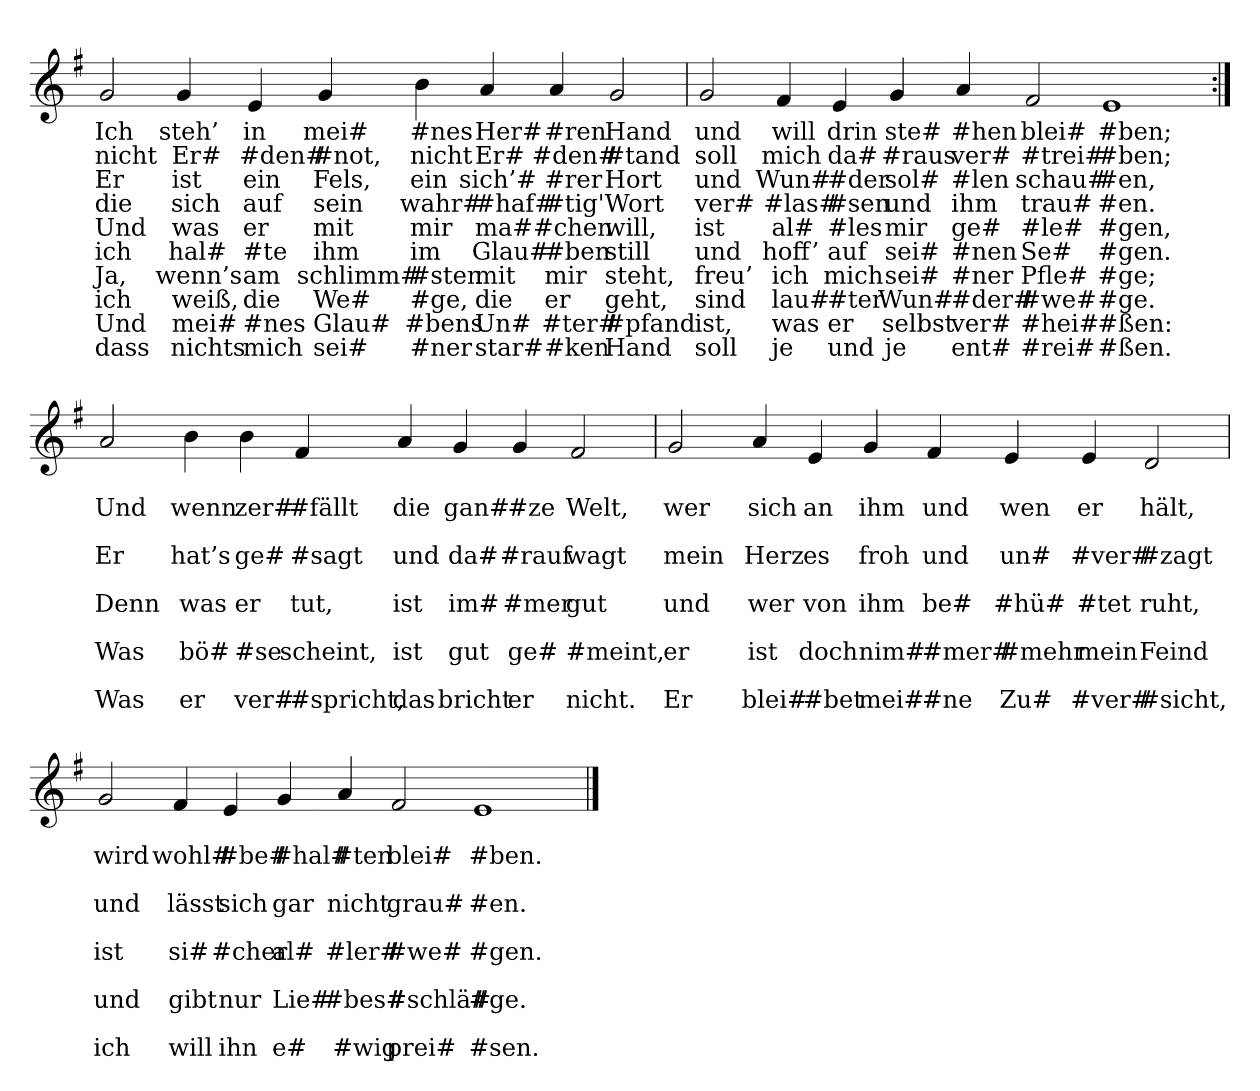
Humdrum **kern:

**kern	**text	**text	**text	**text	**text	**text	**text	**text	**text	**text
*part1	*part1	*part1	*part1	*part1	*part1	*part1	*part1	*part1	*part1	*part1
*staff1	*staff1	*staff1	*staff1	*staff1	*staff1	*staff1	*staff1	*staff1	*staff1	*staff1
*clefG2	*	*	*	*	*	*	*	*	*	*
*k[f#]	*	*	*	*	*	*	*	*	*	*
=	=	=	=	=	=	=	=	=	=	=
2g	Ich	nicht	Er	die	Und	ich	Ja,	ich	Und	dass
4g	steh’	Er#	ist	sich	was	hal#	wenn’s	weiß,	mei#	nichts
4e	in	#den#	ein	auf	er	#te	am	die	#nes	mich
4g	mei#	#not,	Fels,	sein	mit	ihm	schlimm#	We#	Glau#	sei#
4b	#nes	nicht	ein	wahr#	mir	im	#sten	#ge,	#bens	#ner
4a	Her#	Er#	sich’#	#haf#	ma#	Glau#	mit	die	Un#	star#
4a	#ren	#den#	#rer	#tig'	#chen	#ben	mir	er	#ter#	#ken
2g	Hand	#tand	Hort	Wort	will,	still	steht,	geht,	#pfand	Hand
=	=	=	=	=	=	=	=	=	=	=
2g	und	soll	und	ver#	ist	und	freu’	sind	ist,	soll
4f#	will	mich	Wun#	#las#	al#	hoff’	ich	lau#	was	je
4e	drin	da#	#der	#sen	#les	auf	mich	#ter	er	und
4g	ste#	#raus	sol#	und	mir	sei#	sei#	Wun#	selbst	je
4a	#hen	ver#	#len	ihm	ge#	#nen	#ner	#der#	ver#	ent#
2f#	blei#	#trei#	schau#	trau#	#le#	Se#	Pfle#	#we#	#hei#	#rei#
1e	#ben;	#ben;	#en,	#en.	#gen,	#gen.	#ge;	#ge.	#ßen:	#ßen.
=:|!	=:|!	=:|!	=:|!	=:|!	=:|!	=:|!	=:|!	=:|!	=:|!	=:|!
2a	.	Und	.	Er	.	Denn	.	Was	.	Was
4b	.	wenn	.	hat’s	.	was	.	bö#	.	er
4b	.	zer#	.	ge#	.	er	.	#se	.	ver#
4f#	.	#fällt	.	#sagt	.	tut,	.	scheint,	.	#spricht,
4a	.	die	.	und	.	ist	.	ist	.	das
4g	.	gan#	.	da#	.	im#	.	gut	.	bricht
4g	.	#ze	.	#rauf	.	#mer	.	ge#	.	er
2f#	.	Welt,	.	wagt	.	gut	.	#meint,	.	nicht.
=	=	=	=	=	=	=	=	=	=	=
2g	.	wer	.	mein	.	und	.	er	.	Er
4a	.	sich	.	Herz	.	wer	.	ist	.	blei#
4e	.	an	.	es	.	von	.	doch	.	#bet
4g	.	ihm	.	froh	.	ihm	.	nim#	.	mei#
4f#	.	und	.	und	.	be#	.	#mer#	.	#ne
4e	.	wen	.	un#	.	#hü#	.	#mehr	.	Zu#
4e	.	er	.	#ver#	.	#tet	.	mein	.	#ver#
2d	.	hält,	.	#zagt	.	ruht,	.	Feind	.	#sicht,
=	=	=	=	=	=	=	=	=	=	=
2g	.	wird	.	und	.	ist	.	und	.	ich
4f#	.	wohl#	.	lässt	.	si#	.	gibt	.	will
4e	.	#be#	.	sich	.	#cher	.	nur	.	ihn
4g	.	#hal#	.	gar	.	al#	.	Lie#	.	e#
4a	.	#ten	.	nicht	.	#ler#	.	#bes#	.	#wig
2f#	.	blei#	.	grau#	.	#we#	.	#schlä#	.	prei#
1e	.	#ben.	.	#en.	.	#gen.	.	#ge.	.	#sen.
==	==	==	==	==	==	==	==	==	==	==
*-	*-	*-	*-	*-	*-	*-	*-	*-	*-	*-
